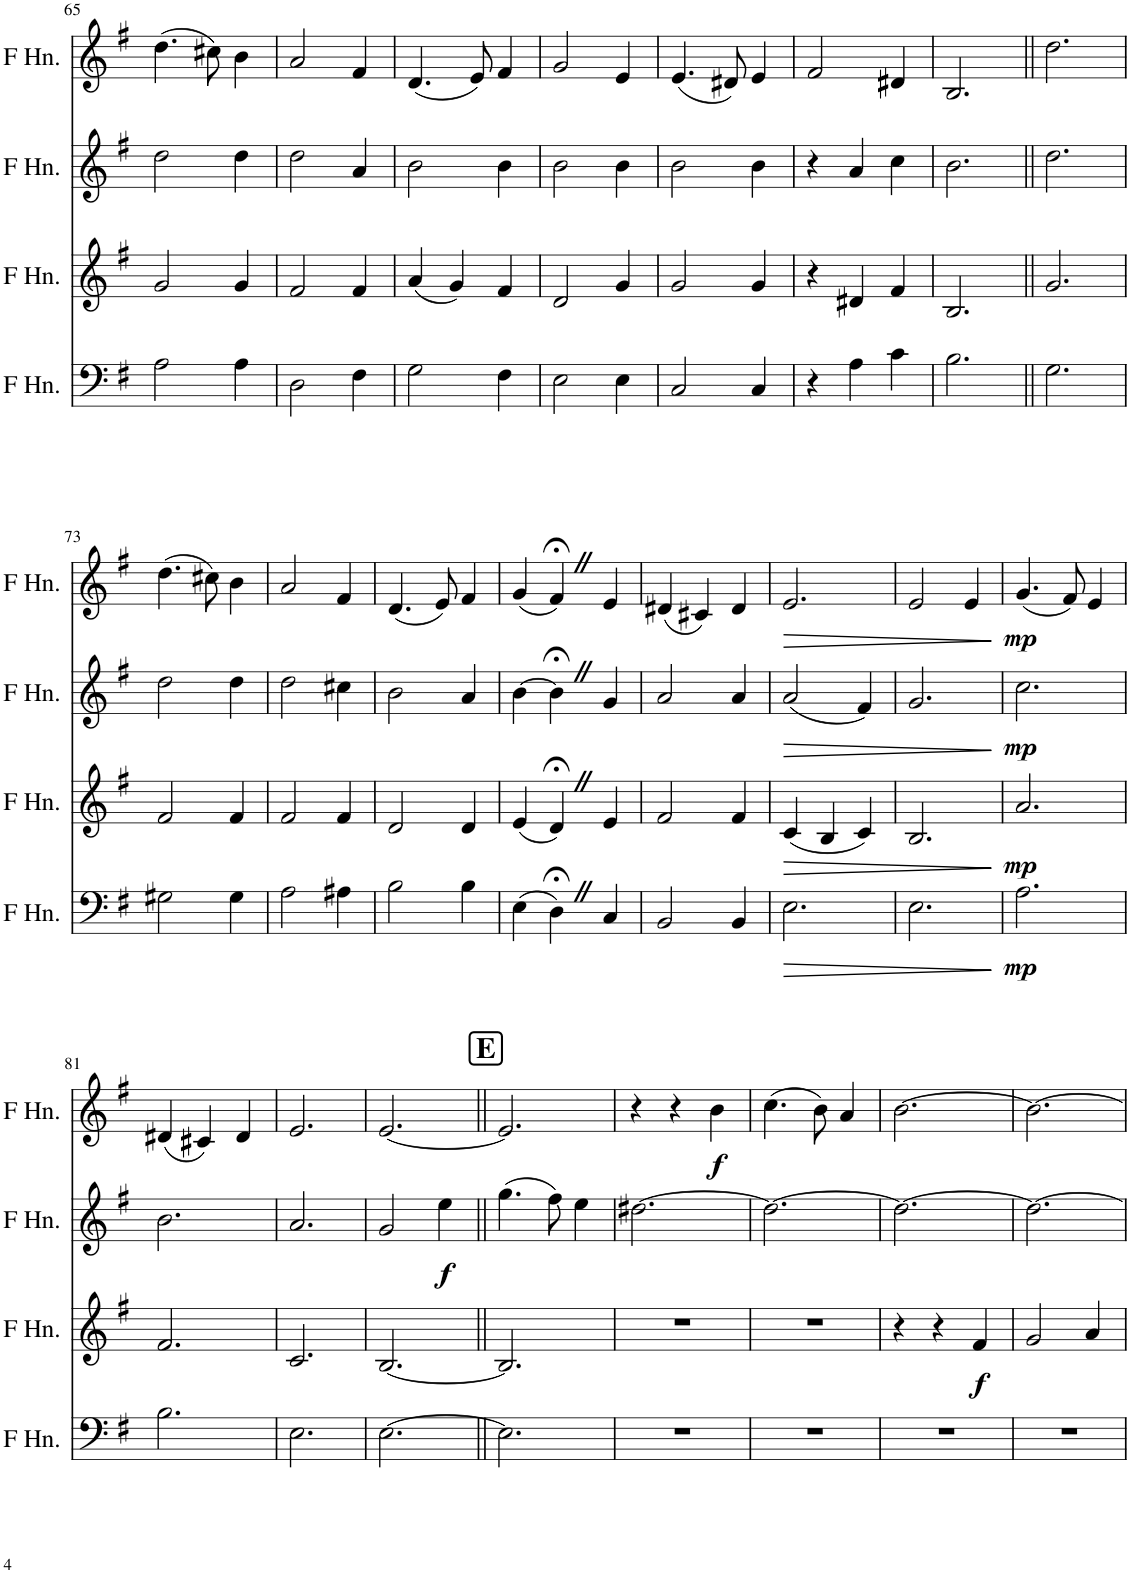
**kern	**dynam	**kern	**dynam	**kern	**dynam	**kern	**dynam
*part4	*part4	*part3	*part3	*part2	*part2	*part1	*part1
*staff4	*staff4	*staff3	*staff3	*staff2	*staff2	*staff1	*staff1
*I"Horn in F	*	*I"Horn in F	*	*I"Horn in F	*	*I"Horn in F	*
!!LO:PB:g=z
*clefF4	*	*clefG2	*	*clefG2	*	*clefG2	*
*Trd4c7	*	*Trd4c7	*	*Trd4c7	*	*Trd4c7	*
*k[f#]	*	*k[f#]	*	*k[f#]	*	*k[f#]	*
*M3/4	*	*M3/4	*	*M3/4	*	*M3/4	*
=65	=65	=65	=65	=65	=65	=65	=65
2A\	.	2g/	.	2dd\	.	(4.dd\	.
.	.	.	.	.	.	8cc#X\)	.
4A\	.	4g/	.	4dd\	.	4b\	.
=66	=66	=66	=66	=66	=66	=66	=66
2D\	.	2f#/	.	2dd\	.	2a/	.
4F#\	.	4f#/	.	4a/	.	4f#/	.
=67	=67	=67	=67	=67	=67	=67	=67
2G\	.	(4a/	.	2b\	.	(4.d/	.
.	.	4g/)	.	.	.	.	.
.	.	.	.	.	.	8e/)	.
4F#\	.	4f#/	.	4b\	.	4f#/	.
=68	=68	=68	=68	=68	=68	=68	=68
2E\	.	2d/	.	2b\	.	2g/	.
4E\	.	4g/	.	4b\	.	4e/	.
=69	=69	=69	=69	=69	=69	=69	=69
2C/	.	2g/	.	2b\	.	(4.e/	.
.	.	.	.	.	.	8d#X/)	.
4C/	.	4g/	.	4b\	.	4e/	.
=70	=70	=70	=70	=70	=70	=70	=70
4r	.	4r	.	4r	.	2f#/	.
4A\	.	4d#X/	.	4a/	.	.	.
4c\	.	4f#/	.	4cc\	.	4d#X/	.
=71	=71	=71	=71	=71	=71	=71	=71
2.B\	.	2.B/	.	2.b\	.	2.B/	.
=72||	=72||	=72||	=72||	=72||	=72||	=72||	=72||
2.G\	.	2.g/	.	2.dd\	.	2.dd\	.
!!LO:LB:g=z
=73	=73	=73	=73	=73	=73	=73	=73
2G#X\	.	2f#/	.	2dd\	.	(4.dd\	.
.	.	.	.	.	.	8cc#X\)	.
4G#\	.	4f#/	.	4dd\	.	4b\	.
=74	=74	=74	=74	=74	=74	=74	=74
2A\	.	2f#/	.	2dd\	.	2a/	.
4A#X\	.	4f#/	.	4cc#X\	.	4f#/	.
=75	=75	=75	=75	=75	=75	=75	=75
2B\	.	2d/	.	2b\	.	(4.d/	.
.	.	.	.	.	.	8e/)	.
4B\	.	4d/	.	4a/	.	4f#/	.
=76	=76	=76	=76	=76	=76	=76	=76
(4E\	.	(4e/	.	[4b\	.	(4g/	.
4D;<Z\)	.	4d;<Z/)	.	4b;<Z\]	.	4f#;<Z/)	.
4C/	.	4e/	.	4g/	.	4e/	.
=77	=77	=77	=77	=77	=77	=77	=77
2BB/	.	2f#/	.	2a/	.	(4d#X/	.
.	.	.	.	.	.	4c#X/)	.
4BB/	.	4f#/	.	4a/	.	4d#/	.
=78	=78	=78	=78	=78	=78	=78	=78
!	!LO:HP:b	!	!LO:HP:b	!	!LO:HP:b	!	!LO:HP:b
2.E\	>	(4c/	>	(2a/	>	2.e/	>
.	.	4B/	.	.	.	.	.
.	.	4c/)	.	4f#/)	.	.	.
=79	=79	=79	=79	=79	=79	=79	=79
2.E\	.	2.B/	.	2.g/	.	2e/	.
.	.	.	.	.	.	4e/	.
.	]	.	]	.	]	.	]
=80	=80	=80	=80	=80	=80	=80	=80
!	!LO:DY:b	!	!LO:DY:b	!	!LO:DY:b	!	!LO:DY:b
2.A\	mp	2.a/	mp	2.cc\	mp	(4.g/	mp
.	.	.	.	.	.	8f#/)	.
.	.	.	.	.	.	4e/	.
!!LO:LB:g=z
=81	=81	=81	=81	=81	=81	=81	=81
2.B\	.	2.f#/	.	2.b\	.	(4d#X/	.
.	.	.	.	.	.	4c#X/)	.
.	.	.	.	.	.	4d#/	.
=82	=82	=82	=82	=82	=82	=82	=82
2.E\	.	2.c/	.	2.a/	.	2.e/	.
=83	=83	=83	=83	=83	=83	=83	=83
[2.E\	.	[2.B/	.	2g/	.	[2.e/	.
!	!	!	!	!	!LO:DY:b	!	!
.	.	.	.	4ee\	f	.	.
!!LO:REH:place=s1:a:B:cj:fs=14:t=E
=84||	=84||	=84||	=84||	=84||	=84||	=84||	=84||
2.E\]	.	2.B/]	.	(4.gg\	.	2.e/]	.
.	.	.	.	8ff#\)	.	.	.
.	.	.	.	4ee\	.	.	.
=85	=85	=85	=85	=85	=85	=85	=85
2.r	.	2.r	.	[2.dd#X\	.	4r	.
.	.	.	.	.	.	4r	.
!	!	!	!	!	!	!	!LO:DY:b
.	.	.	.	.	.	4b\	f
=86	=86	=86	=86	=86	=86	=86	=86
2.r	.	2.r	.	2.dd#\_	.	(4.cc\	.
.	.	.	.	.	.	8b\)	.
.	.	.	.	.	.	4a/	.
=87	=87	=87	=87	=87	=87	=87	=87
2.r	.	4r	.	2.dd#\_	.	[2.b\	.
.	.	4r	.	.	.	.	.
!	!	!	!LO:DY:b	!	!	!	!
.	.	4f#/	f	.	.	.	.
=88	=88	=88	=88	=88	=88	=88	=88
2.r	.	2g/	.	2.dd#\_	.	2.b\_	.
.	.	4a/	.	.	.	.	.
=	=	=	=	=	=	=	=
*-	*-	*-	*-	*-	*-	*-	*-
